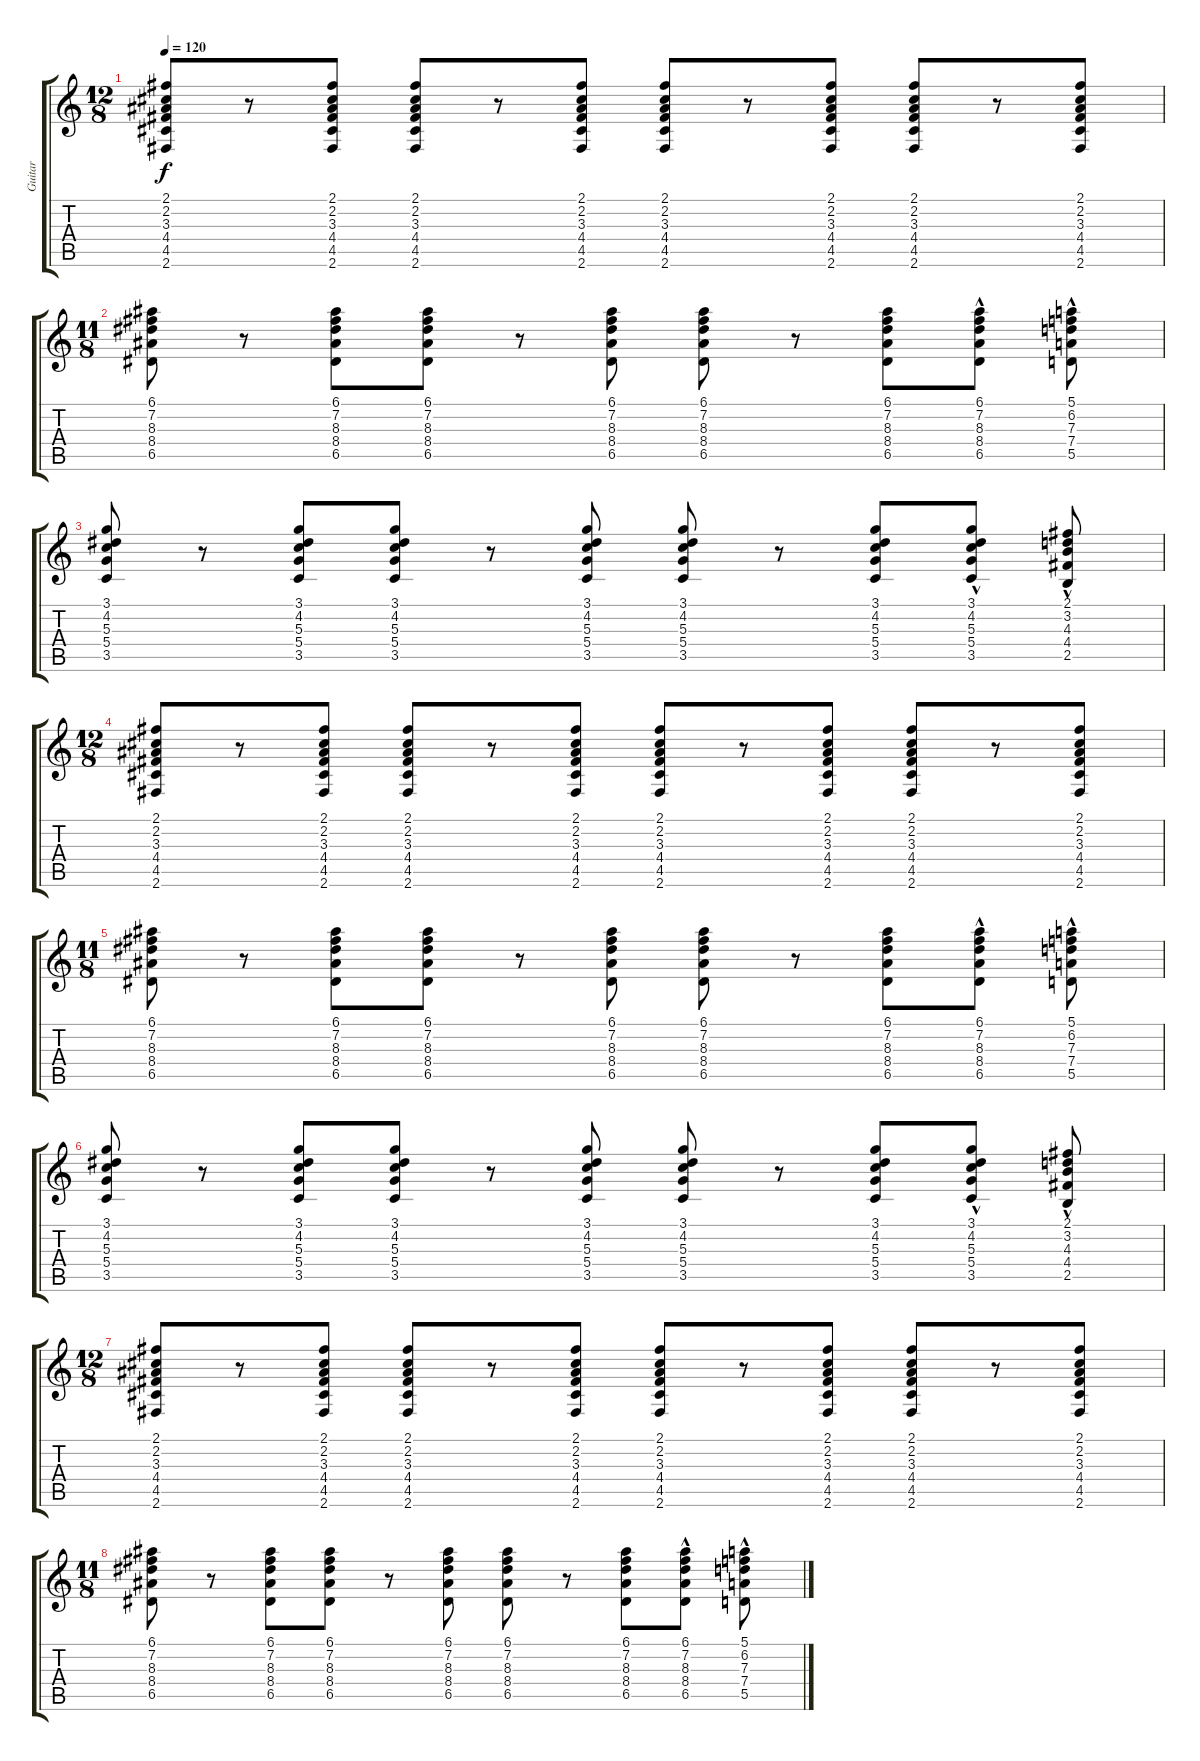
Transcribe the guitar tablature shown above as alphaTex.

\track ("Guitar" "Guitar") {instrument overdrivenguitar}
\staff {score tabs}
\tuning (E4 B3 G3 D3 A2 E2) {hide}
\ts (12 8)
\tempo 120
\clef g2
\ks c
(2.1 2.2 3.3 4.4 4.5 2.6).8{dy f} r.8 (2.1 2.2 3.3 4.4 4.5 2.6).8 (2.1 2.2 3.3 4.4 4.5 2.6).8 r.8 (2.1 2.2 3.3 4.4 4.5 2.6).8 (2.1 2.2 3.3 4.4 4.5 2.6).8 r.8 (2.1 2.2 3.3 4.4 4.5 2.6).8 (2.1 2.2 3.3 4.4 4.5 2.6).8 r.8 (2.1 2.2 3.3 4.4 4.5 2.6).8 |
\ts (11 8)
(6.1 7.2 8.3 8.4 6.5).8 r.8 (6.1 7.2 8.3 8.4 6.5).8 (6.1 7.2 8.3 8.4 6.5).8 r.8 (6.1 7.2 8.3 8.4 6.5).8 (6.1 7.2 8.3 8.4 6.5).8 r.8 (6.1 7.2 8.3 8.4 6.5).8 (6.1{hac} 7.2 8.3 8.4 6.5).8 (5.1 6.2 7.3 7.4 5.5{hac}).8 |
(3.1 4.2 5.3 5.4 3.5).8 r.8 (3.1 4.2 5.3 5.4 3.5).8 (3.1 4.2 5.3 5.4 3.5).8 r.8 (3.1 4.2 5.3 5.4 3.5).8 (3.1 4.2 5.3 5.4 3.5).8 r.8 (3.1 4.2 5.3 5.4 3.5).8 (3.1{hac} 4.2 5.3 5.4 3.5).8 (2.1 3.2 4.3 4.4{hac} 2.5).8 |
\ts (12 8)
(2.1 2.2 3.3 4.4 4.5 2.6).8 r.8 (2.1 2.2 3.3 4.4 4.5 2.6).8 (2.1 2.2 3.3 4.4 4.5 2.6).8 r.8 (2.1 2.2 3.3 4.4 4.5 2.6).8 (2.1 2.2 3.3 4.4 4.5 2.6).8 r.8 (2.1 2.2 3.3 4.4 4.5 2.6).8 (2.1 2.2 3.3 4.4 4.5 2.6).8 r.8 (2.1 2.2 3.3 4.4 4.5 2.6).8 |
\ts (11 8)
(6.1 7.2 8.3 8.4 6.5).8 r.8 (6.1 7.2 8.3 8.4 6.5).8 (6.1 7.2 8.3 8.4 6.5).8 r.8 (6.1 7.2 8.3 8.4 6.5).8 (6.1 7.2 8.3 8.4 6.5).8 r.8 (6.1 7.2 8.3 8.4 6.5).8 (6.1{hac} 7.2 8.3 8.4 6.5).8 (5.1 6.2 7.3 7.4 5.5{hac}).8 |
(3.1 4.2 5.3 5.4 3.5).8 r.8 (3.1 4.2 5.3 5.4 3.5).8 (3.1 4.2 5.3 5.4 3.5).8 r.8 (3.1 4.2 5.3 5.4 3.5).8 (3.1 4.2 5.3 5.4 3.5).8 r.8 (3.1 4.2 5.3 5.4 3.5).8 (3.1{hac} 4.2 5.3 5.4 3.5).8 (2.1 3.2 4.3 4.4{hac} 2.5).8 |
\ts (12 8)
(2.1 2.2 3.3 4.4 4.5 2.6).8 r.8 (2.1 2.2 3.3 4.4 4.5 2.6).8 (2.1 2.2 3.3 4.4 4.5 2.6).8 r.8 (2.1 2.2 3.3 4.4 4.5 2.6).8 (2.1 2.2 3.3 4.4 4.5 2.6).8 r.8 (2.1 2.2 3.3 4.4 4.5 2.6).8 (2.1 2.2 3.3 4.4 4.5 2.6).8 r.8 (2.1 2.2 3.3 4.4 4.5 2.6).8 |
\ts (11 8)
(6.1 7.2 8.3 8.4 6.5).8 r.8 (6.1 7.2 8.3 8.4 6.5).8 (6.1 7.2 8.3 8.4 6.5).8 r.8 (6.1 7.2 8.3 8.4 6.5).8 (6.1 7.2 8.3 8.4 6.5).8 r.8 (6.1 7.2 8.3 8.4 6.5).8 (6.1{hac} 7.2 8.3 8.4 6.5).8 (5.1 6.2 7.3 7.4 5.5{hac}).8
